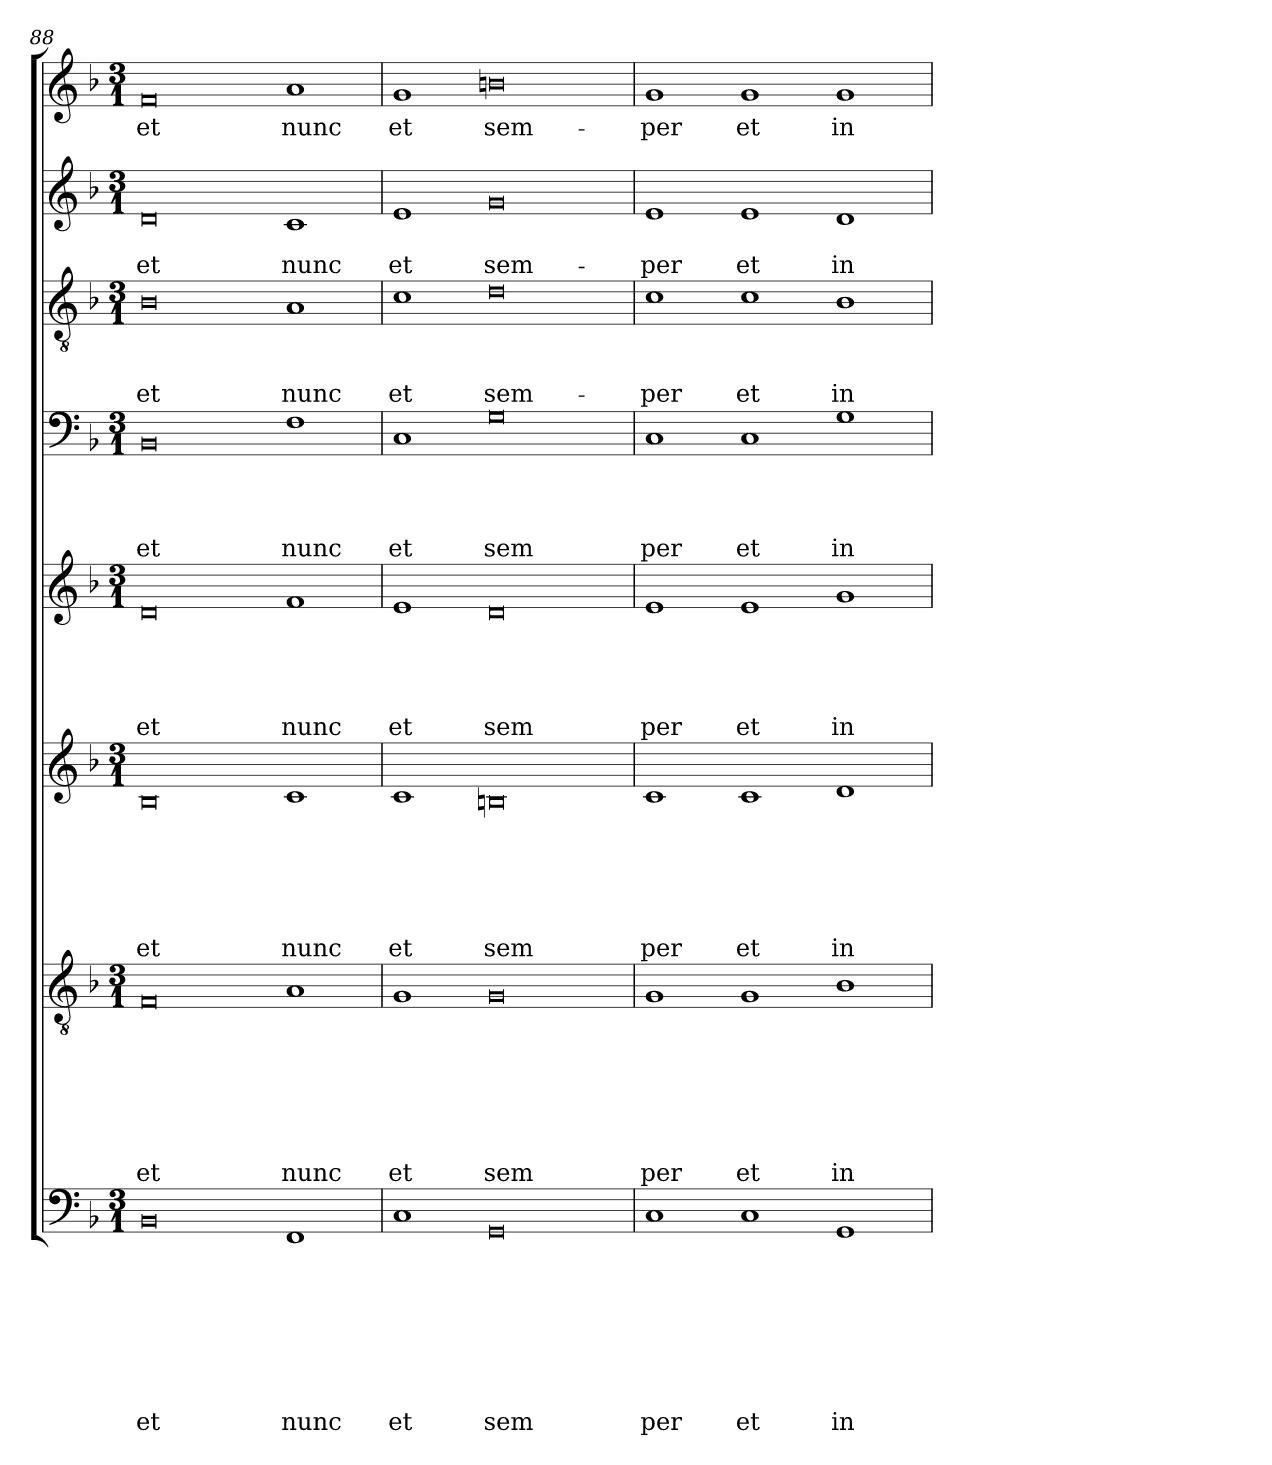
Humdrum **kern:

**kern	**text	**text	**text	**text	**text	**text	**text	**text	**kern	**text	**text	**text	**text	**text	**text	**text	**kern	**text	**text	**text	**text	**text	**text	**kern	**text	**text	**text	**text	**text	**kern	**text	**text	**text	**text	**kern	**text	**text	**text	**kern	**text	**text	**kern	**text
*part8	*part8	*part8	*part8	*part8	*part8	*part8	*part8	*part8	*part7	*part7	*part7	*part7	*part7	*part7	*part7	*part7	*part6	*part6	*part6	*part6	*part6	*part6	*part6	*part5	*part5	*part5	*part5	*part5	*part5	*part4	*part4	*part4	*part4	*part4	*part3	*part3	*part3	*part3	*part2	*part2	*part2	*part1	*part1
*staff8	*staff8	*staff8	*staff8	*staff8	*staff8	*staff8	*staff8	*staff8	*staff7	*staff7	*staff7	*staff7	*staff7	*staff7	*staff7	*staff7	*staff6	*staff6	*staff6	*staff6	*staff6	*staff6	*staff6	*staff5	*staff5	*staff5	*staff5	*staff5	*staff5	*staff4	*staff4	*staff4	*staff4	*staff4	*staff3	*staff3	*staff3	*staff3	*staff2	*staff2	*staff2	*staff1	*staff1
*clefF4	*	*	*	*	*	*	*	*	*clefGv2	*	*	*	*	*	*	*	*clefG2	*	*	*	*	*	*	*clefG2	*	*	*	*	*	*clefF4	*	*	*	*	*clefGv2	*	*	*	*clefG2	*	*	*clefG2	*
*k[b-]	*	*	*	*	*	*	*	*	*k[b-]	*	*	*	*	*	*	*	*k[b-]	*	*	*	*	*	*	*k[b-]	*	*	*	*	*	*k[b-]	*	*	*	*	*k[b-]	*	*	*	*k[b-]	*	*	*k[b-]	*
*F:	*	*	*	*	*	*	*	*	*F:	*	*	*	*	*	*	*	*F:	*	*	*	*	*	*	*F:	*	*	*	*	*	*F:	*	*	*	*	*F:	*	*	*	*F:	*	*	*F:	*
*M3/1	*	*	*	*	*	*	*	*	*M3/1	*	*	*	*	*	*	*	*M3/1	*	*	*	*	*	*	*M3/1	*	*	*	*	*	*M3/1	*	*	*	*	*M3/1	*	*	*	*M3/1	*	*	*M3/1	*
=88	=88	=88	=88	=88	=88	=88	=88	=88	=88	=88	=88	=88	=88	=88	=88	=88	=88	=88	=88	=88	=88	=88	=88	=88	=88	=88	=88	=88	=88	=88	=88	=88	=88	=88	=88	=88	=88	=88	=88	=88	=88	=88	=88
!	!	!	!	!	!	!	!	!LO:LY:b	!	!	!	!	!	!	!	!LO:LY:b	!	!	!	!	!	!	!LO:LY:b	!	!	!	!	!	!LO:LY:b	!	!	!	!	!LO:LY:b	!	!	!	!LO:LY:b	!	!	!LO:LY:b	!	!LO:LY:b
0BB-	.	.	.	.	.	.	.	et	0F	.	.	.	.	.	.	et	0B-	.	.	.	.	.	et	0d	.	.	.	.	et	0BB-	.	.	.	et	0B-	.	.	et	0d	.	et	0f	et
!	!	!	!	!	!	!	!	!LO:LY:b	!	!	!	!	!	!	!	!LO:LY:b	!	!	!	!	!	!	!LO:LY:b	!	!	!	!	!	!LO:LY:b	!	!	!	!	!LO:LY:b	!	!	!	!LO:LY:b	!	!	!LO:LY:b	!	!LO:LY:b
1FF	.	.	.	.	.	.	.	nunc	1A	.	.	.	.	.	.	nunc	1c	.	.	.	.	.	nunc	1f	.	.	.	.	nunc	1F	.	.	.	nunc	1A	.	.	nunc	1c	.	nunc	1a	nunc
!!LO:PB:g=z
=89	=89	=89	=89	=89	=89	=89	=89	=89	=89	=89	=89	=89	=89	=89	=89	=89	=89	=89	=89	=89	=89	=89	=89	=89	=89	=89	=89	=89	=89	=89	=89	=89	=89	=89	=89	=89	=89	=89	=89	=89	=89	=89	=89
!	!	!	!	!	!	!	!	!LO:LY:b	!	!	!	!	!	!	!	!LO:LY:b	!	!	!	!	!	!	!LO:LY:b	!	!	!	!	!	!LO:LY:b	!	!	!	!	!LO:LY:b	!	!	!	!LO:LY:b	!	!	!LO:LY:b	!	!LO:LY:b
1C	.	.	.	.	.	.	.	et	1G	.	.	.	.	.	.	et	1c	.	.	.	.	.	et	1e	.	.	.	.	et	1C	.	.	.	et	1c	.	.	et	1e	.	et	1g	et
!	!	!	!	!	!	!	!	!LO:LY:b	!	!	!	!	!	!	!	!LO:LY:b	!	!	!	!	!	!	!LO:LY:b	!	!	!	!	!	!LO:LY:b	!	!	!	!	!LO:LY:b	!	!	!	!LO:LY:b	!	!	!LO:LY:b	!	!LO:LY:b
0GG	.	.	.	.	.	.	.	sem	0G	.	.	.	.	.	.	sem	0Bn	.	.	.	.	.	sem	0d	.	.	.	.	sem	0G	.	.	.	sem	0d	.	.	sem-	0g	.	sem-	0bn	sem-
=90	=90	=90	=90	=90	=90	=90	=90	=90	=90	=90	=90	=90	=90	=90	=90	=90	=90	=90	=90	=90	=90	=90	=90	=90	=90	=90	=90	=90	=90	=90	=90	=90	=90	=90	=90	=90	=90	=90	=90	=90	=90	=90	=90
!	!	!	!	!	!	!	!	!LO:LY:b	!	!	!	!	!	!	!	!LO:LY:b	!	!	!	!	!	!	!LO:LY:b	!	!	!	!	!	!LO:LY:b	!	!	!	!	!LO:LY:b	!	!	!	!LO:LY:b	!	!	!LO:LY:b	!	!LO:LY:b
1C	.	.	.	.	.	.	.	per	1G	.	.	.	.	.	.	per	1c	.	.	.	.	.	per	1e	.	.	.	.	per	1C	.	.	.	per	1c	.	.	-per	1e	.	-per	1g	-per
!	!	!	!	!	!	!	!	!LO:LY:b	!	!	!	!	!	!	!	!LO:LY:b	!	!	!	!	!	!	!LO:LY:b	!	!	!	!	!	!LO:LY:b	!	!	!	!	!LO:LY:b	!	!	!	!LO:LY:b	!	!	!LO:LY:b	!	!LO:LY:b
1C	.	.	.	.	.	.	.	et	1G	.	.	.	.	.	.	et	1c	.	.	.	.	.	et	1e	.	.	.	.	et	1C	.	.	.	et	1c	.	.	et	1e	.	et	1g	et
!	!	!	!	!	!	!	!	!LO:LY:b	!	!	!	!	!	!	!	!LO:LY:b	!	!	!	!	!	!	!LO:LY:b	!	!	!	!	!	!LO:LY:b	!	!	!	!	!LO:LY:b	!	!	!	!LO:LY:b	!	!	!LO:LY:b	!	!LO:LY:b
1GG	.	.	.	.	.	.	.	in	1B-	.	.	.	.	.	.	in	1d	.	.	.	.	.	in	1g	.	.	.	.	in	1G	.	.	.	in	1B-	.	.	in	1d	.	in	1g	in
=	=	=	=	=	=	=	=	=	=	=	=	=	=	=	=	=	=	=	=	=	=	=	=	=	=	=	=	=	=	=	=	=	=	=	=	=	=	=	=	=	=	=	=
*-	*-	*-	*-	*-	*-	*-	*-	*-	*-	*-	*-	*-	*-	*-	*-	*-	*-	*-	*-	*-	*-	*-	*-	*-	*-	*-	*-	*-	*-	*-	*-	*-	*-	*-	*-	*-	*-	*-	*-	*-	*-	*-	*-
